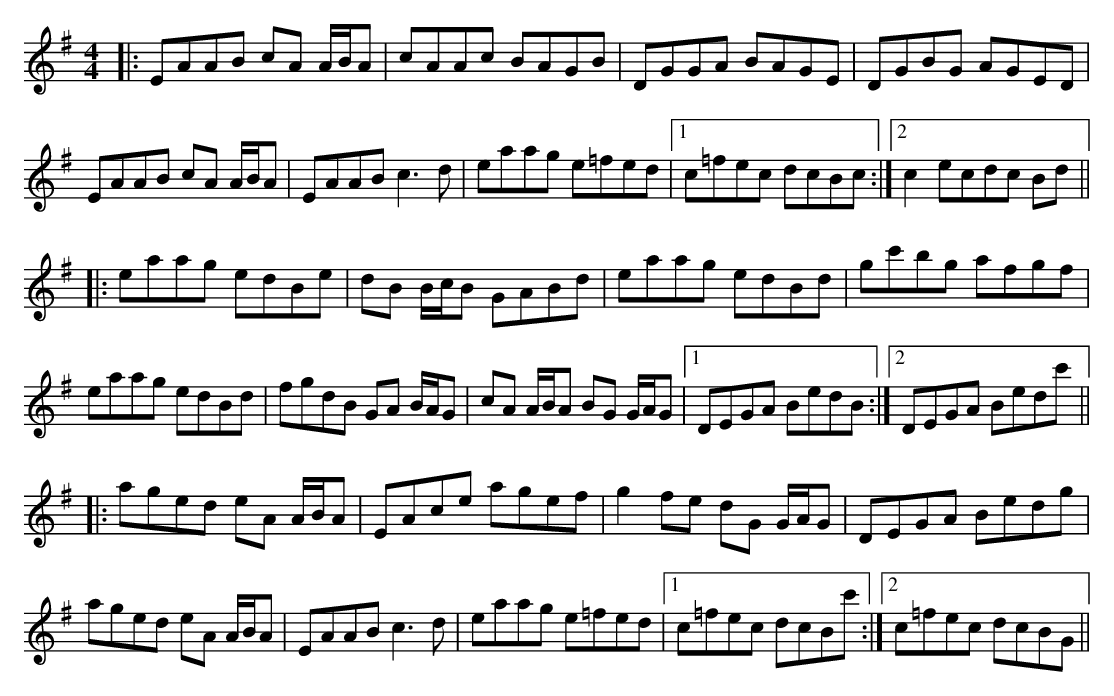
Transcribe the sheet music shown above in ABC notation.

X:1
M:4/4
K:G
|:EAAB cA A/2B/2A|cAAc BAGB|DGGA BAGE|DGBG AGED|
EAAB cA A/2B/2A|EAAB c3 d|eaag e=fed|1 c=fec dcBc:|2 c2 ecdc Bd||
|:eaag edBe|dB B/2c/2B GABd|eaag edBd|gc'bg afgf|
eaag edBd|fgdB GA B/2A/2G|cA A/2B/2A BG G/2A/2G|1 DEGA BedB:|2 DEGA Bedc'||
|:aged eA A/2B/2A|EAce agef|g2 fe dG G/2A/2G|DEGA Bedg|
aged eA A/2B/2A|EAAB c3 d|eaag e=fed|1 c=fec dcBc':|2 c=fec dcBG||
